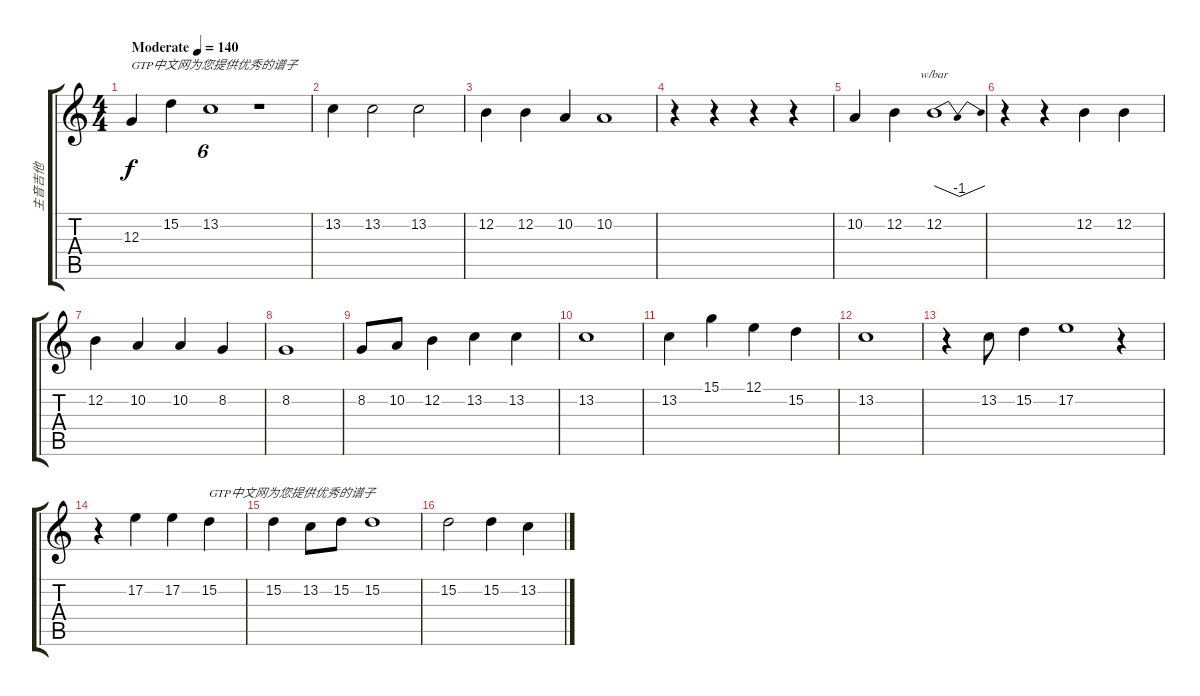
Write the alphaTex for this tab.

\track ("主音吉他" "主音吉他") {instrument lead1square}
\staff {score tabs}
\tuning (E4 B3 G3 D3 A2 E2) {hide}
\ts (4 4)
\tempo (140 "Moderate")
\clef g2
\ks c
12.3.4{txt "GTP中文网为您提供优秀的谱子" dy f volume 12 instrument lead1square} 15.2.4 13.2.1{tu (6 4)} r.1 |
13.2.4 13.2.2 13.2.2 |
12.2.4 12.2.4 10.2.4 10.2.1 |
r.4 r.4 r.4 r.4 |
10.2.4 12.2.4 12.2.1{tbe (dip default 0 0 30 -4 60 0)} |
r.4 r.4 12.2.4 12.2.4 |
12.2.4 10.2.4 10.2.4 8.2.4 |
8.2.1 |
8.2.8 10.2.8 12.2.4 13.2.4 13.2.4 |
13.2.1 |
13.2.4 15.1.4 12.1.4 15.2.4 |
13.2.1 |
r.4 13.2.8 15.2.4 17.2.1 r.4 |
r.4 17.2.4 17.2.4 15.2.4{txt "GTP中文网为您提供优秀的谱子"} |
15.2.4 13.2.8 15.2.8 15.2.1 |
15.2.2 15.2.4 13.2.4
